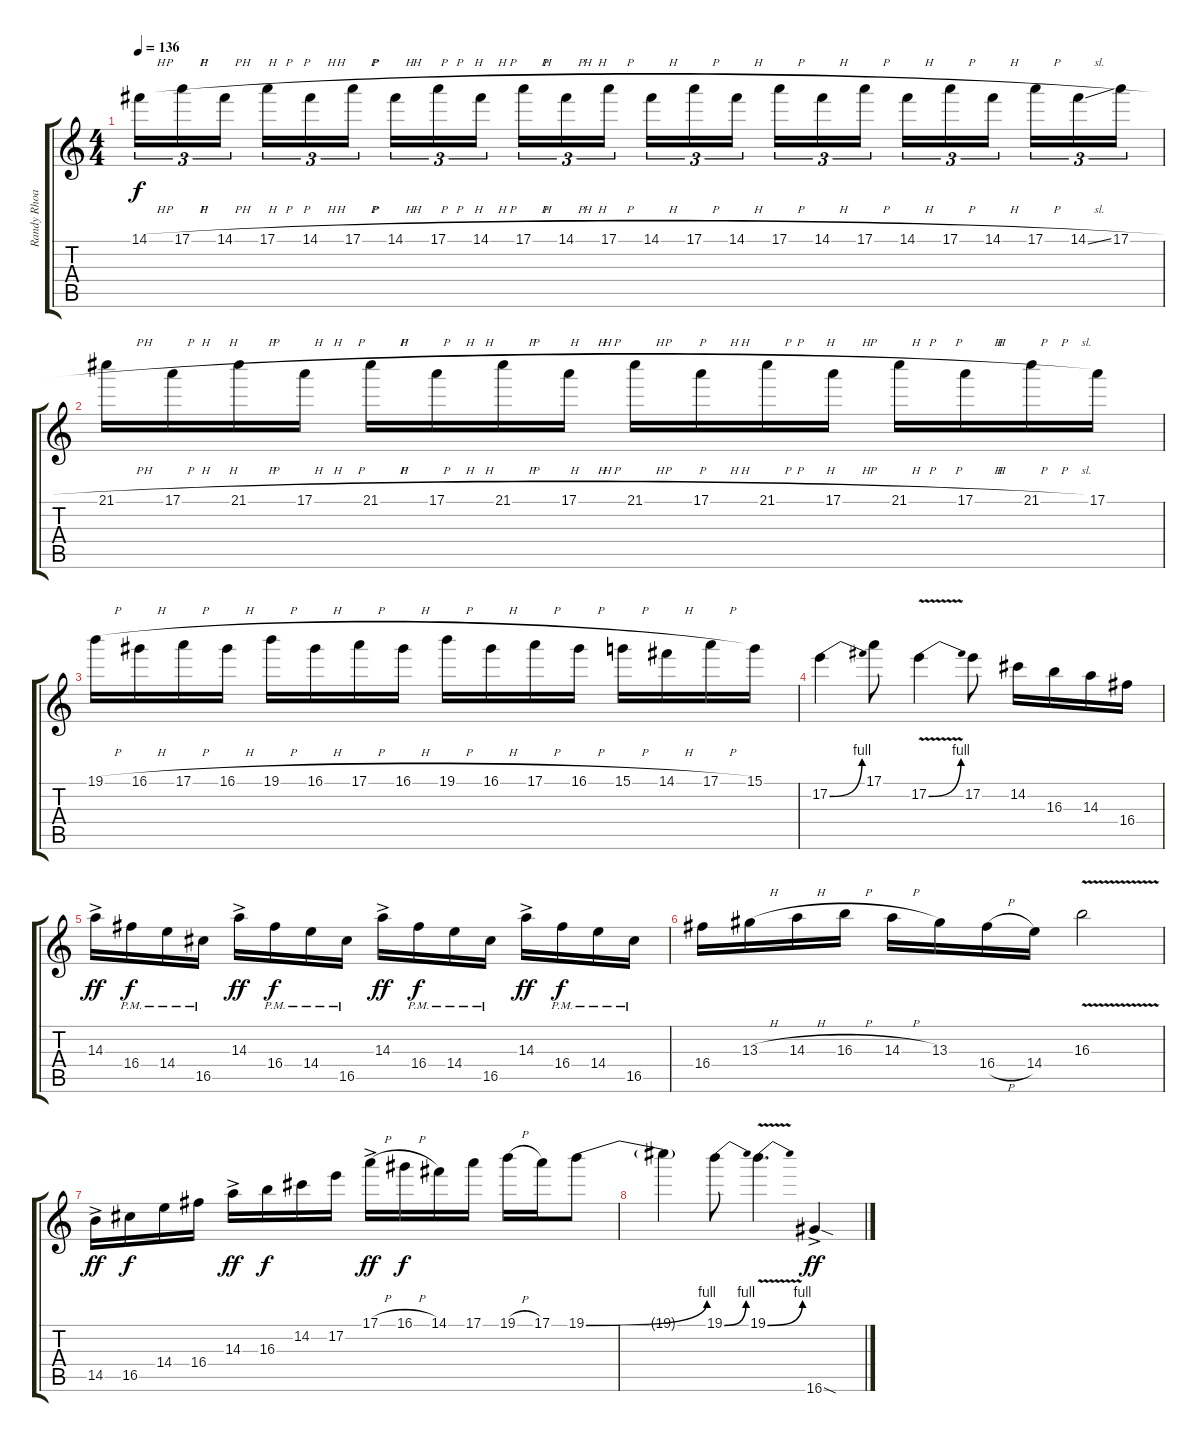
\track ("Randy Rhoads" "Randy Rhoa") {instrument distortionguitar}
\staff {score tabs}
\tuning (E4 B3 G3 D3 A2 E2) {hide}
\ts (4 4)
\tempo 136
\clef g2
\ks c
14.1{h}.16{tu (3 2) dy f} 17.1{h}.16{tu (3 2)} 14.1{h}.16{tu (3 2) beam splitsecondary} 17.1{h}.16{tu (3 2)} 14.1{h}.16{tu (3 2)} 17.1{h}.16{tu (3 2)} 14.1{h}.16{tu (3 2)} 17.1{h}.16{tu (3 2)} 14.1{h}.16{tu (3 2) beam splitsecondary} 17.1{h}.16{tu (3 2)} 14.1{h}.16{tu (3 2)} 17.1{h}.16{tu (3 2)} 14.1{h}.16{tu (3 2)} 17.1{h}.16{tu (3 2)} 14.1{h}.16{tu (3 2) beam splitsecondary} 17.1{h}.16{tu (3 2)} 14.1{h}.16{tu (3 2)} 17.1{h}.16{tu (3 2)} 14.1{h}.16{tu (3 2)} 17.1{h}.16{tu (3 2)} 14.1{h}.16{tu (3 2) beam splitsecondary} 17.1{h}.16{tu (3 2)} 14.1{sl}.16{tu (3 2)} 17.1{h}.16{tu (3 2)} |
21.1{h}.16 17.1{h}.16 21.1{h}.16 17.1{h}.16 21.1{h}.16 17.1{h}.16 21.1{h}.16 17.1{h}.16 21.1{h}.16 17.1{h}.16 21.1{h}.16 17.1{h}.16 21.1{h}.16 17.1{h}.16 21.1{h}.16 17.1.16 |
19.1{h}.16 16.1{h}.16 17.1{h}.16 16.1{h}.16 19.1{h}.16 16.1{h}.16 17.1{h}.16 16.1{h}.16 19.1{h}.16 16.1{h}.16 17.1{h}.16 16.1{h}.16 15.1{h}.16 14.1{h}.16 17.1{h}.16 15.1.16 |
17.2{be (bend 0 0 60 4)}.4 17.1.8 17.2{be (bend 0 0 60 4) v}.4 17.2.8 14.2.16 16.3.16 14.3.16 16.4.16 |
14.3{ac}.16{dy ff} 16.4{pm}.16{dy f} 14.4{pm}.16 16.5{pm}.16 14.3{ac}.16{dy ff} 16.4{pm}.16{dy f} 14.4{pm}.16 16.5{pm}.16 14.3{ac}.16{dy ff} 16.4{pm}.16{dy f} 14.4{pm}.16 16.5{pm}.16 14.3{ac}.16{dy ff} 16.4{pm}.16{dy f} 14.4{pm}.16 16.5{pm}.16 |
16.4.16 13.3{h}.16 14.3{h}.16 16.3{h}.16 14.3{h}.16 13.3.16 16.4{h}.16 14.4.16 16.3{v}.2 |
14.5{ac}.16{dy ff} 16.5.16{dy f} 14.4.16 16.4.16 14.3{ac}.16{dy ff} 16.3.16{dy f} 14.2.16 17.2.16 17.1{h ac}.16{dy ff} 16.1{h}.16{dy f} 14.1.16 17.1.16 19.1{h}.16 17.1.16 19.1{be (bend 0 0 60 4)}.8 |
19.1{t}.4 19.1{be (bend 0 0 60 4)}.8 19.1{be (bend 0 0 60 4) v}.4{d} 16.6{sod ac}.4{dy ff}
